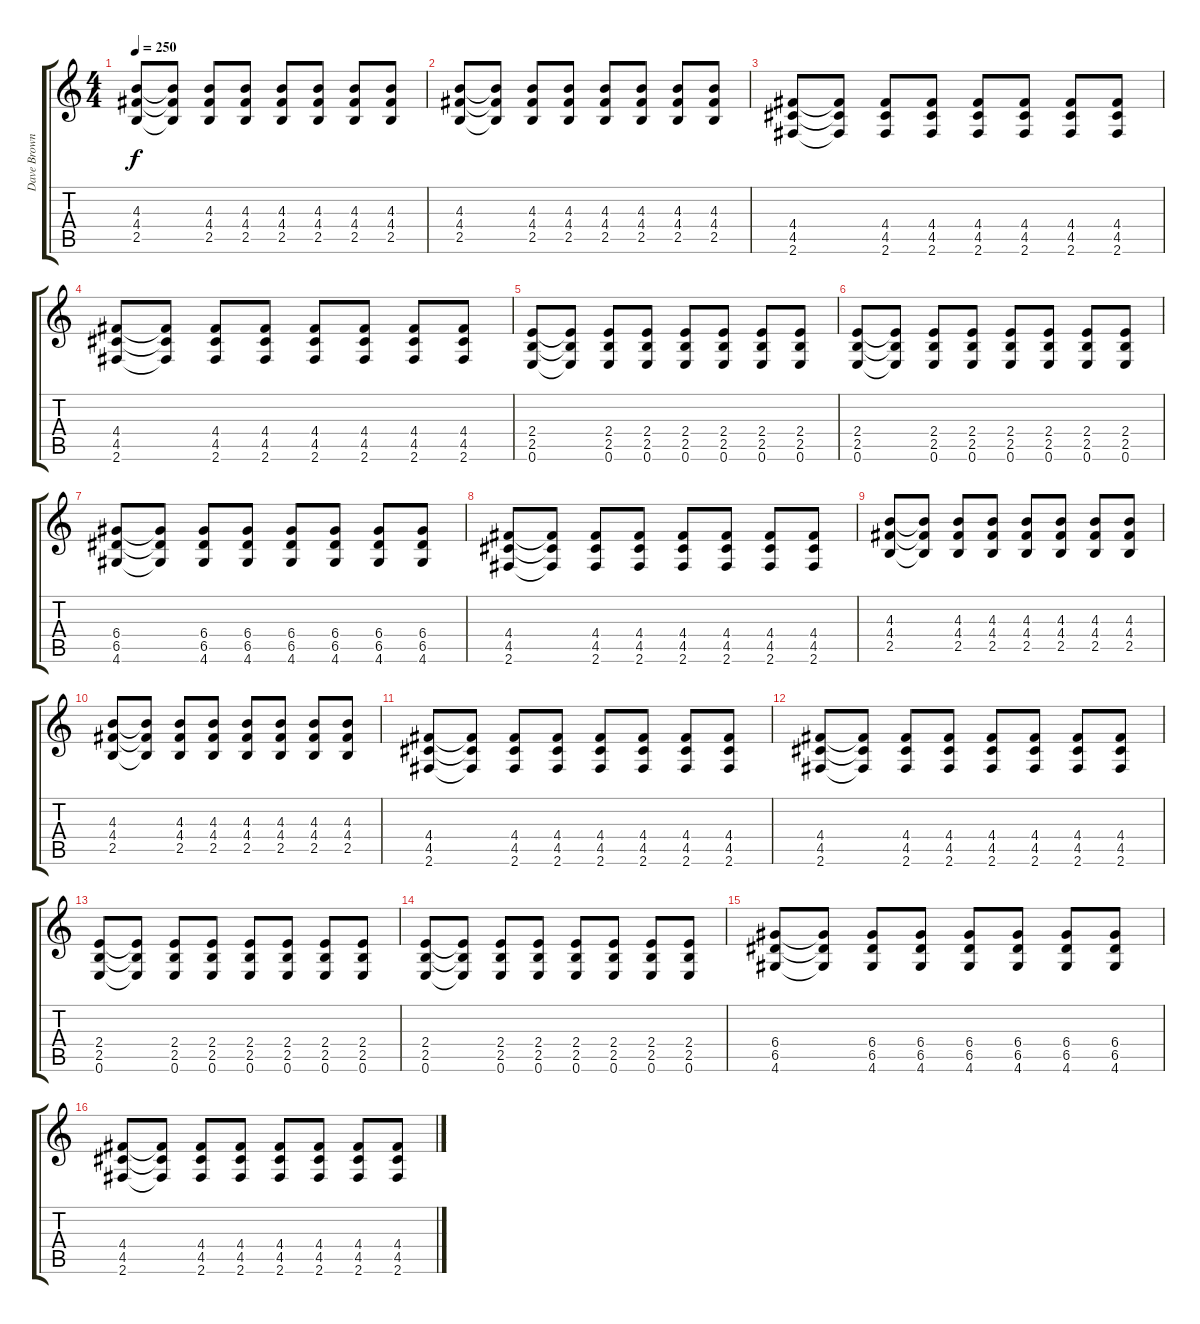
\track ("Dave BrownSound" "Dave Brown") {instrument distortionguitar}
\staff {score tabs}
\tuning (E4 B3 G3 D3 A2 E2) {hide}
\ts (4 4)
\tempo 250
\clef g2
\ks c
(4.3 4.4 2.5).8{dy f} (4.3{t} 4.4{t} 2.5{t}).8 (4.3 4.4 2.5).8 (4.3 4.4 2.5).8 (4.3 4.4 2.5).8 (4.3 4.4 2.5).8 (4.3 4.4 2.5).8 (4.3 4.4 2.5).8 |
(4.3 4.4 2.5).8 (4.3{t} 4.4{t} 2.5{t}).8 (4.3 4.4 2.5).8 (4.3 4.4 2.5).8 (4.3 4.4 2.5).8 (4.3 4.4 2.5).8 (4.3 4.4 2.5).8 (4.3 4.4 2.5).8 |
(4.4 4.5 2.6).8 (4.4{t} 4.5{t} 2.6{t}).8 (4.4 4.5 2.6).8 (4.4 4.5 2.6).8 (4.4 4.5 2.6).8 (4.4 4.5 2.6).8 (4.4 4.5 2.6).8 (4.4 4.5 2.6).8 |
(4.4 4.5 2.6).8 (4.4{t} 4.5{t} 2.6{t}).8 (4.4 4.5 2.6).8 (4.4 4.5 2.6).8 (4.4 4.5 2.6).8 (4.4 4.5 2.6).8 (4.4 4.5 2.6).8 (4.4 4.5 2.6).8 |
(2.4 2.5 0.6).8 (2.4{t} 2.5{t} 0.6{t}).8 (2.4 2.5 0.6).8 (2.4 2.5 0.6).8 (2.4 2.5 0.6).8 (2.4 2.5 0.6).8 (2.4 2.5 0.6).8 (2.4 2.5 0.6).8 |
(2.4 2.5 0.6).8 (2.4{t} 2.5{t} 0.6{t}).8 (2.4 2.5 0.6).8 (2.4 2.5 0.6).8 (2.4 2.5 0.6).8 (2.4 2.5 0.6).8 (2.4 2.5 0.6).8 (2.4 2.5 0.6).8 |
(6.4 6.5 4.6).8 (6.4{t} 6.5{t} 4.6{t}).8 (6.4 6.5 4.6).8 (6.4 6.5 4.6).8 (6.4 6.5 4.6).8 (6.4 6.5 4.6).8 (6.4 6.5 4.6).8 (6.4 6.5 4.6).8 |
(4.4 4.5 2.6).8 (4.4{t} 4.5{t} 2.6{t}).8 (4.4 4.5 2.6).8 (4.4 4.5 2.6).8 (4.4 4.5 2.6).8 (4.4 4.5 2.6).8 (4.4 4.5 2.6).8 (4.4 4.5 2.6).8 |
(4.3 4.4 2.5).8 (4.3{t} 4.4{t} 2.5{t}).8 (4.3 4.4 2.5).8 (4.3 4.4 2.5).8 (4.3 4.4 2.5).8 (4.3 4.4 2.5).8 (4.3 4.4 2.5).8 (4.3 4.4 2.5).8 |
(4.3 4.4 2.5).8 (4.3{t} 4.4{t} 2.5{t}).8 (4.3 4.4 2.5).8 (4.3 4.4 2.5).8 (4.3 4.4 2.5).8 (4.3 4.4 2.5).8 (4.3 4.4 2.5).8 (4.3 4.4 2.5).8 |
(4.4 4.5 2.6).8 (4.4{t} 4.5{t} 2.6{t}).8 (4.4 4.5 2.6).8 (4.4 4.5 2.6).8 (4.4 4.5 2.6).8 (4.4 4.5 2.6).8 (4.4 4.5 2.6).8 (4.4 4.5 2.6).8 |
(4.4 4.5 2.6).8 (4.4{t} 4.5{t} 2.6{t}).8 (4.4 4.5 2.6).8 (4.4 4.5 2.6).8 (4.4 4.5 2.6).8 (4.4 4.5 2.6).8 (4.4 4.5 2.6).8 (4.4 4.5 2.6).8 |
(2.4 2.5 0.6).8 (2.4{t} 2.5{t} 0.6{t}).8 (2.4 2.5 0.6).8 (2.4 2.5 0.6).8 (2.4 2.5 0.6).8 (2.4 2.5 0.6).8 (2.4 2.5 0.6).8 (2.4 2.5 0.6).8 |
(2.4 2.5 0.6).8 (2.4{t} 2.5{t} 0.6{t}).8 (2.4 2.5 0.6).8 (2.4 2.5 0.6).8 (2.4 2.5 0.6).8 (2.4 2.5 0.6).8 (2.4 2.5 0.6).8 (2.4 2.5 0.6).8 |
(6.4 6.5 4.6).8 (6.4{t} 6.5{t} 4.6{t}).8 (6.4 6.5 4.6).8 (6.4 6.5 4.6).8 (6.4 6.5 4.6).8 (6.4 6.5 4.6).8 (6.4 6.5 4.6).8 (6.4 6.5 4.6).8 |
(4.4 4.5 2.6).8 (4.4{t} 4.5{t} 2.6{t}).8 (4.4 4.5 2.6).8 (4.4 4.5 2.6).8 (4.4 4.5 2.6).8 (4.4 4.5 2.6).8 (4.4 4.5 2.6).8 (4.4 4.5 2.6).8
